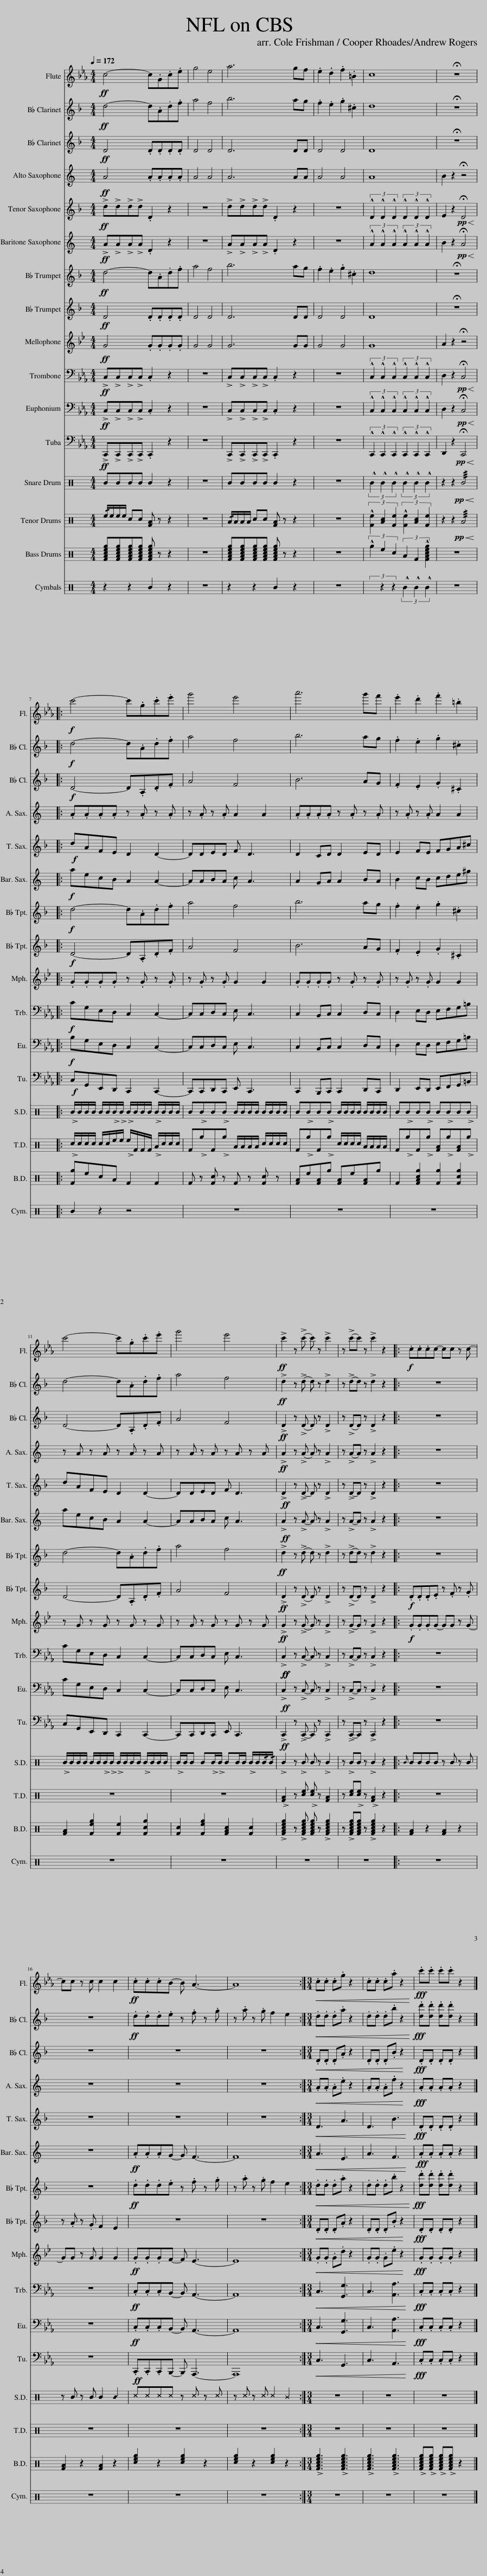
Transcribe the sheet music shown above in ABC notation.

X:1
%%score 1 2 3 4 5 6 7 8 9 10 11 12 13 14 15 16
L:1/8
Q:1/4=172
M:4/4
I:linebreak $
K:Eb
V:1 treble
V:2 treble transpose=-2
V:3 treble transpose=-2
V:4 treble transpose=-9
V:5 treble transpose=-14
V:6 treble transpose=-21
V:7 treble transpose=-2
V:8 treble transpose=-2
V:9 treble transpose=-7
V:10 bass
V:11 bass
V:12 bass
V:13 perc
K:none
V:14 perc
K:none
V:15 perc
K:none
V:16 perc
K:none
V:1
!ff! c4- c.G.c.e | g4 e4 | a6 gf | .e2 .d2 .f2 .=B2 | c8 | %5
 !fermata!z8 |:$!f! c'4- c'.g.c'.e' | g'4 e'4 | a'6 g'f' | .e'2 .d'2 .f'2 .=b2 |$ %10
 c'4- c'.g.c'.e' | g'4 e'4 |!ff! !>!c'2 z (!>!c' c') z !>!c'2 | z (!>!c'c') z !>!c'2 z2 |:!f! .c.c.cc- cc z c- |$ %15
 cc z c c2 c2 |!ff! .c.c.cB- B A3- | A8 :|[M:3/4]!<(! .c.c .c.g z2!<)! | .c.c .c.a z2 | %20
!fff! .c'.c' .c'.c' z2 |] %21
V:2
[K:F]!ff! d4- d.A.d.f | a4 f4 | b6 ag | .f2 .e2 .g2 .^c2 | d8 | %5
 !fermata!z8 |:$!f! d4- d.A.d.f | a4 f4 | b6 ag | .f2 .e2 .g2 .^c2 |$ %10
 d4- d.A.d.f | a4 f4 |!ff! !>!d2 z (!>!d d) z !>!d2 | z (!>!dd) z !>!d2 z2 |: z8 |$ %15
 z8 |!ff! .d.d.d.e z .f z .g | z .a z .g f2 e2 :|[M:3/4]!<(! .d.d .d.a z2!<)! | .d.d .d.b z2 | %20
!fff! .[dd'].[dd'] .[dd'].[dd'] z2 |] %21
V:3
[K:F]!ff! D4 .D.D.D.D | D4 D4 | D6 DD | D4 D4 | D8 | %5
 !fermata!z8 |:$!f! D4- D.A,.D.F | A4 F4 | B6 AG | .F2 .E2 .G2 .^C2 |$ %10
 D4- D.A,.D.F | A4 F4 |!ff! !>!D2 z (!>!D D) z !>!D2 | z (!>!DD) z !>!D2 z2 |: z8 |$ %15
 z8 | z8 | z8 :|[M:3/4]!<(! .D.D .D.A z2!<)! | .D.D .D.B z2 | %20
!fff! .D.D .D.D z2 |] %21
V:4
[K:C]!ff! A4 .A.A.A.A | A4 A4 | A6 AA | A4 A4 | A8 | %5
 B2 z2 !fermata!z4 |:$ .A.A.A.A z .A z .A | z .A z .A A2 A2 | .A.A.A.A z .A z .A | z .A z .A A2 A2 |$ %10
 z A z A z A z A | z A z A z A z A |!ff! !>!A2 z (!>!A A) z !>!A2 | z (!>!AA) z !>!A2 z2 |: z8 |$ %15
 z8 | z8 | z8 :|[M:3/4]!<(! .A.A .A.e z2!<)! | .A.A .A.f z2 | %20
!fff! .A.A .A.A z2 |] %21
V:5
[K:F]!ff! !>!d!>!d!>!d!>!d .D2 z2 | z8 | !>!d!>!d!>!d!>!d .D2 z2 | z8 | (3!^!D2 !^!D2 !^!D2 (3!^!D2 !^!D2 !^!D2 | %5
 E2 z2!pp!!<(! !fermata!D4!<)! |:$!f! dAFE D2 D2- | DDED F D3 | D2 CD D2 ED | E2 FE FGA^c |$ %10
 dAFE D2 D2- | DDED F D3 |!ff! !>!D2 z !>!D- D z !>!D2 | z !>!D-D z !>!D2 z2 |: z8 |$ %15
 z8 | z8 | z8 :|[M:3/4]!<(! D3 A3!<)! | D3 B3 | %20
!fff! .D.D .D.D z2 |] %21
V:6
[K:C]!ff! !>!A!>!A!>!A!>!A .D2 z2 | z8 | !>!A!>!A!>!A!>!A .D2 z2 | z8 | (3!^!A2 !^!A2 !^!A2 (3!^!A2 !^!A2 !^!A2 | %5
 B2 z2!pp!!<(! !fermata!A4!<)! |:$!f! aecB A2 A2- | AABA c A3 | A2 GA A2 BA | B2 cB cde^g |$ %10
 aecB A2 A2- | AABA c A3 |!ff! !>!A2 z !>!A- A z !>!A2 | z !>!A-A z !>!A2 z2 |: z8 |$ %15
 z8 |!ff! .A.A.AG- G F3- | F8 :|[M:3/4]!<(! A3 E3!<)! | A3 F3 | %20
!fff! .A.A .A.A z2 |] %21
V:7
[K:F]!ff! d4- d.A.d.f | a4 f4 | b6 ag | .f2 .e2 .g2 .^c2 | d8 | %5
 !fermata!z8 |:$!f! d4- d.A.d.f | a4 f4 | b6 ag | .f2 .e2 .g2 .^c2 |$ %10
 d4- d.A.d.f | a4 f4 |!ff! !>!d2 z (!>!d d) z !>!d2 | z (!>!dd) z !>!d2 z2 |: z8 |$ %15
 z8 |!ff! .d.d.d.e z .f z .g | z .a z .g f2 e2 :|[M:3/4]!<(! .d.d .d.a z2!<)! | .d.d .d.b z2 | %20
!fff! .[dd'].[dd'] .[dd'].[dd'] z2 |] %21
V:8
[K:F]!ff! D4 .D.D.D.D | D4 D4 | D6 DD | D4 D4 | D8 | %5
 !fermata!z8 |:$!f! D4- D.A,.D.F | A4 F4 | B6 AG | .F2 .E2 .G2 .^C2 |$ %10
 D4- D.A,.D.F | A4 F4 |!ff! !>!D2 z (!>!D D) z !>!D2 | z (!>!DD) z !>!D2 z2 |:!f! .D.D.D.E z .F z .G |$ %15
 z .A z .G F2 E2 | z8 | z8 :|[M:3/4]!<(! .D.D .D.A z2!<)! | .D.D .D.B z2 | %20
!fff! .D.D .D.D z2 |] %21
V:9
[K:Bb]!ff! G4 .G.G.G.G | G4 G4 | G6 GG | G4 G4 | G8 | %5
 A2 z2 !fermata!z4 |:$ .G.G.G.G z .G z .G | z .G z .G G2 G2 | .G.G.G.G z .G z .G | z .G z .G G2 G2 |$ %10
 z G z G z G z G | z G z G z G z G |!ff! !>!G2 z (!>!G G) z !>!G2 | z (!>!GG) z !>!G2 z2 |:!f! .G.G.GG- GG z G- |$ %15
 GG z G G2 G2 |!ff! .G.G.GF- F E3- | E8 :|[M:3/4]!<(! .G.G .G.d z2!<)! | .G.G .G.e z2 | %20
!fff! .G.G .G.G z2 |] %21
V:10
!ff! !>!C,!>!C,!>!C,!>!C, .C,2 z2 | z8 | !>!C,!>!C,!>!C,!>!C, .C,2 z2 | z8 | (3!^!C,2 !^!C,2 !^!C,2 (3!^!C,2 !^!C,2 !^!C,2 | %5
 D,2 z2!pp!!<(! !fermata!C,4!<)! |:$!f! CG,E,D, C,2 C,2- | C,C,D,C, E, C,3 | C,2 B,,C, C,2 D,C, | D,2 E,D, E,F,G,=B, |$ %10
 CG,E,D, C,2 C,2- | C,C,D,C, E, C,3 |!ff!!ff! !>!C,2 z !>!C,- C, z !>!C,2 | z !>!C,-C, z !>!C,2 z2 |: z8 |$ %15
 z8 |!ff! .C,.C,.C,B,,- B,, A,,3- | A,,8 :|[M:3/4]!<(! C,3 [G,,G,]3!<)! | C,3 [A,,A,]3 | %20
!fff! .C,.C, .C,.C, z2 |] %21
V:11
!ff! !>!C,!>!C,!>!C,!>!C, .C,2 z2 | z8 | !>!C,!>!C,!>!C,!>!C, .C,2 z2 | z8 | (3!^!C,2 !^!C,2 !^!C,2 (3!^!C,2 !^!C,2 !^!C,2 | %5
 D,2 z2!pp!!<(! !fermata!C,4!<)! |:$!f! B,G,E,D, C,2 C,2- | C,C,D,C, E, C,3 | C,2 B,,C, C,2 D,C, | D,2 E,D, E,F,G,=B, |$ %10
 CG,E,D, C,2 C,2- | C,C,D,C, E, C,3 |!ff! !>!C,2 z !>!C,- C, z !>!C,2 | z !>!C,-C, z !>!C,2 z2 |: z8 |$ %15
 z8 |!ff! .C,.C,.C,B,,- B,, A,,3- | A,,8 :|[M:3/4]!<(! C,3 [G,,G,]3!<)! | C,3 [A,,A,]3 | %20
!fff! .C,.C, .C,.C, z2 |] %21
V:12
!ff! !>!C,,!>!C,,!>!C,,!>!C,, .C,,2 z2 | z8 | !>!C,,!>!C,,!>!C,,!>!C,, .C,,2 z2 | z8 | (3!^!C,,2 !^!C,,2 !^!C,,2 (3!^!C,,2 !^!C,,2 !^!C,,2 | %5
 D,,2 z2!pp!!<(! !fermata!C,,4!<)! |:$!f! C,G,,E,,D,, C,,2 C,,2- | C,,C,,D,,C,, E,, C,,3 | C,,2 B,,,C,, C,,2 D,,C,, | D,,2 E,,D,, E,,F,,G,,=B,, |$ %10
 C,G,,E,,D,, C,,2 C,,2- | C,,C,,D,,C,, E,, C,,3 |!ff! !>!C,,2 z !>!C,,- C,, z !>!C,,2 | z !>!C,,-C,, z !>!C,,2 z2 |: z8 |$ %15
 z8 |!ff! .C,,.C,,.C,,B,,,- B,,, A,,,3- | A,,,8 :|[M:3/4]!<(! C,3 G,,3!<)! | C,3 A,,3 | %20
!fff! .C,.C, .C,.C, z2 |] %21
V:13
[K:C] BBBB B2 z2 | z8 | BBBB B2 z2 | z8 | (3!^!B2 !^!B2 !^!B2 (3!^!B2 !^!B2 !^!B2 | %5
 z2 z2!pp!!<(! !///!B4!<)! |:$ !>!B/B/B/B/ B/B/!>!B/!>!B/ !>!B/B/B/B/ !>!B/B/B/B/ | B!>!BB!>!B B/B/B/B/ B/B/B/B/ | B!>!BB!>!B B/B/B/B/ B/B/B/B/ | B!>!BB!>!B B!>!BB!>!B |$ %10
 !>!B/B/B/B/ B/B/!>!B/!>!B/ !>!B/B/B/B/ !>!B/B/B/B/ | !>!B/B/B B!>!B/!>!B/ BB/B/ !>!B/B/!/!B/!/!B/ | !>!B2 z !>!B B z !>!B2 | z !>!BB z !>!B2 z2 |:{B} BBBB z B z B |$ %15
 z B z B B2 _B2 | ^c^c^c^c z ^c z ^c | z ^c z ^c ^c2 ^B2 :|[M:3/4] z6 | z6 | %20
 z6 |] %21
V:14
[K:C] !/!e/e/e/e/ cc [FA] z z2 | z8 | !/!A/A/A/A/ cc [FA] z z2 | z8 | (3!^![Fe]2 [Ac]2 [Fe]2 (3!^![Fe]2 [Ac]2 [Fe]2 | %5
 z2 z2!pp!!<(! !///!A4!<)! |:$ !>!c/c/c/c/ c/c/e/e/ !>!e/F/F/F/ !>!A/c/c/c/ | F!>!gF!>!g A/A/A/A/ c/c/c/c/ | F!>!gF!>!g c/c/c/c/ A/A/A/A/ | F!>!gF!>!g [FA]!>!g[FA]!>!g |$ %10
 z8 | z8 | !>![FA]2 z [ce] !>![ce] z [FA]2 | z [ce]!>![ce] z !>![FA]2 z2 |: z8 |$ %15
 z8 | z8 | z8 :|[M:3/4] z6 | z6 | %20
 z6 |] %21
V:15
[K:C] [FAceg][FAceg][FAceg][FAceg] [FAceg] z z2 | z8 | [FAceg][FAceg][FAceg][FAceg] [FAceg] z z2 | z8 | (3!^!g2 e2 c2 (3A2 F2 !^![FAceg]2 | %5
 z8 |:$ [Fg]ecA F2 F2 | F z [Fc] z F z [Fc] z | [FA]e[FA]g [FA]e[FA]g | F2 [FAcg]2 [Fg]2 [Fcg]2 |$ %10
 [FA]2 [Feg]2 [Fe]2 [Fcg]2 | [Fc]2 [Feg]2 [FAc]2 [Fc]2 | !>![FAceg]2 z !>![FAceg] [FAceg] z !>![FAceg]2 | z !>![FAceg][FAceg] z !>![FAceg]2 z2 |: [FA]2 z2 [FA]2 z2 |$ %15
 [FA]2 z2 [FA]2 z2 | [ceg]2 z2 [ceg]2 z2 | [ceg]2 z2 [ceg]2 z2 :|[M:3/4] !>![FAceg]3 !>![FAceg]3 | !>![FAceg]3 !>![FAceg]3 | %20
 !>![FAceg]!>![FAceg] !>![FAceg]!>![FAceg] z2 |] %21
V:16
[K:C] z2 z2 B2 z2 | z8 | z2 z2 B2 z2 | z8 | (3x2 z2 z2 (3!^!B2 !^!B2 !^!B2 | %5
 z8 |:$ B2 z2 z4 | z8 | z8 | z8 |$ %10
 z8 | z8 | z8 | z8 |: z8 |$ %15
 z8 | z8 | z8 :|[M:3/4] z6 | z6 | %20
 z6 |] %21
